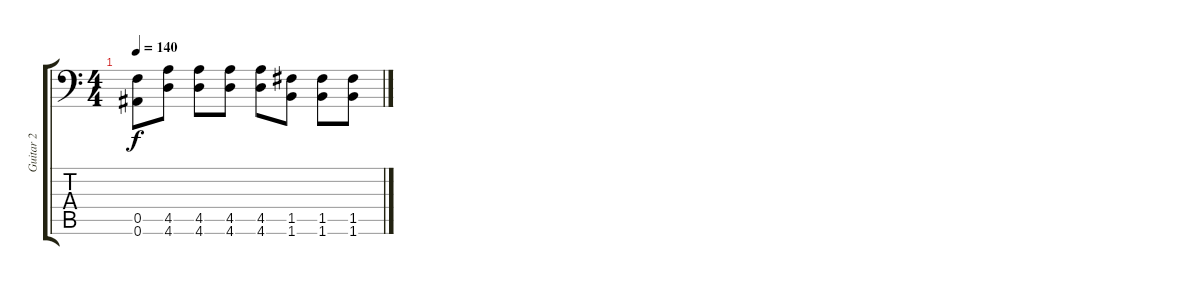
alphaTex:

\track ("Guitar 2" "Guitar 2") {instrument distortionguitar}
\staff {score tabs}
\tuning (C4 G3 Eb3 Bb2 F2 Bb1) {hide}
\ts (4 4)
\tempo 140
\clef f4
\ks c
(0.5{t} 0.6{t}).8{dy f} (4.5 4.6).8 (4.5 4.6).8 (4.5 4.6).8 (4.5 4.6).8 (1.5 1.6).8 (1.5 1.6).8 (1.5 1.6).8
